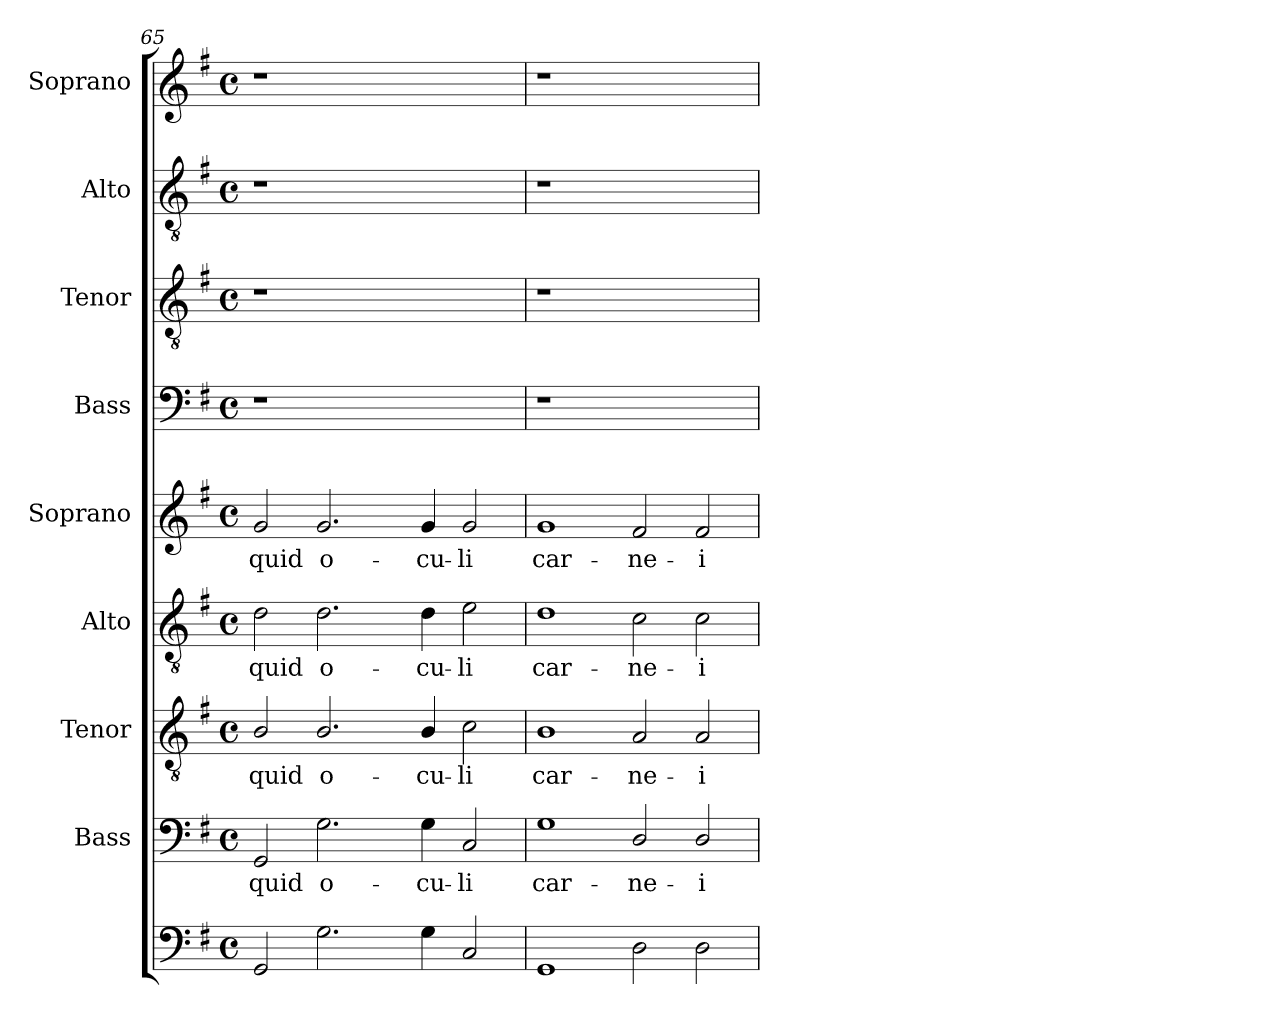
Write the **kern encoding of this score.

**kern	**kern	**text	**kern	**text	**kern	**text	**kern	**text	**kern	**kern	**kern	**kern
*part9	*part8	*part8	*part7	*part7	*part6	*part6	*part5	*part5	*part4	*part3	*part2	*part1
*staff9	*staff8	*staff8	*staff7	*staff7	*staff6	*staff6	*staff5	*staff5	*staff4	*staff3	*staff2	*staff1
*I""Violón y contrabajo"	*I"Bass	*	*I"Tenor	*	*I"Alto	*	*I"Soprano	*	*I"Bass	*I"Tenor	*I"Alto	*I"Soprano
*I'Cont.	*I'B.	*	*I'T.	*	*I'A.	*	*I'S.	*	*I'B.	*I'T.	*I'A.	*I'S.
*clefF4	*clefF4	*	*clefGv2	*	*clefGv2	*	*clefG2	*	*clefF4	*clefGv2	*clefGv2	*clefG2
*	*	*	*ITrd7c12	*	*ITrd7c12	*	*	*	*	*ITrd7c12	*ITrd7c12	*
*k[f#]	*k[f#]	*	*k[f#]	*	*k[f#]	*	*k[f#]	*	*k[f#]	*k[f#]	*k[f#]	*k[f#]
*G:	*G:	*	*G:	*	*G:	*	*G:	*	*G:	*G:	*G:	*G:
*M4/4	*M4/4	*	*M4/4	*	*M4/4	*	*M4/4	*	*M4/4	*M4/4	*M4/4	*M4/4
*met(c)	*met(c)	*	*met(c)	*	*met(c)	*	*met(c)	*	*met(c)	*met(c)	*met(c)	*met(c)
=65	=65	=65	=65	=65	=65	=65	=65	=65	=65	=65	=65	=65
!	!	!LO:LY:b:color=#000000	!	!	!	!	!	!	!	!	!	!
!	!	!	!	!LO:LY:b:color=#000000	!	!	!	!	!	!	!	!
!	!	!	!	!	!	!LO:LY:b:color=#000000	!	!	!	!	!	!
!	!	!	!	!	!	!	!	!LO:LY:b:color=#000000	!LO:N:vis=1	!LO:N:vis=1	!LO:N:vis=1	!LO:N:vis=1
2GGi/	2GGi/	-quid	2BBi/	-quid	2Di\	-quid	2gi/	-quid	1r	1r	1r	1r
!	!	!LO:LY:b:color=#000000	!	!	!	!	!	!	!	!	!	!
!	!	!	!	!LO:LY:b:color=#000000	!	!	!	!	!	!	!	!
!	!	!	!	!	!	!LO:LY:b:color=#000000	!	!	!	!	!	!
!	!	!	!	!	!	!	!	!LO:LY:b:color=#000000	!	!	!	!
2.Gi\	2.Gi\	o-	2.BBi/	o-	2.Di\	o-	2.gi/	o-	.	.	.	.
.	.	.	.	.	.	.	.	.	1ryy	1ryy	1ryy	1ryy
!	!	!LO:LY:b:color=#000000	!	!	!	!	!	!	!	!	!	!
!	!	!	!	!LO:LY:b:color=#000000	!	!	!	!	!	!	!	!
!	!	!	!	!	!	!LO:LY:b:color=#000000	!	!	!	!	!	!
!	!	!	!	!	!	!	!	!LO:LY:b:color=#000000	!	!	!	!
4Gi\	4Gi\	-cu-	4BBi/	-cu-	4Di\	-cu-	4gi/	-cu-	.	.	.	.
!	!	!LO:LY:b:color=#000000	!	!	!	!	!	!	!	!	!	!
!	!	!	!	!LO:LY:b:color=#000000	!	!	!	!	!	!	!	!
!	!	!	!	!	!	!LO:LY:b:color=#000000	!	!	!	!	!	!
!	!	!	!	!	!	!	!	!LO:LY:b:color=#000000	!	!	!	!
2Ci/	2Ci/	-li	2Ci\	-li	2Ei\	-li	2gi/	-li	.	.	.	.
=66	=66	=66	=66	=66	=66	=66	=66	=66	=66	=66	=66	=66
!	!	!LO:LY:b:color=#000000	!	!	!	!	!	!	!	!	!	!
!	!	!	!	!LO:LY:b:color=#000000	!	!	!	!	!	!	!	!
!	!	!	!	!	!	!LO:LY:b:color=#000000	!	!	!	!	!	!
!	!	!	!	!	!	!	!	!LO:LY:b:color=#000000	!LO:N:vis=1	!LO:N:vis=1	!LO:N:vis=1	!LO:N:vis=1
1GGi	1Gi	car-	1BBi	car-	1Di	car-	1gi	car-	1r	1r	1r	1r
!	!	!LO:LY:b:color=#000000	!	!	!	!	!	!	!	!	!	!
!	!	!	!	!LO:LY:b:color=#000000	!	!	!	!	!	!	!	!
!	!	!	!	!	!	!LO:LY:b:color=#000000	!	!	!	!	!	!
!	!	!	!	!	!	!	!	!LO:LY:b:color=#000000	!	!	!	!
2Di\	2Di/	-ne-	2AAi/	-ne-	2Ci\	-ne-	2f#i/	-ne-	1ryy	1ryy	1ryy	1ryy
!	!	!LO:LY:b:color=#000000	!	!	!	!	!	!	!	!	!	!
!	!	!	!	!LO:LY:b:color=#000000	!	!	!	!	!	!	!	!
!	!	!	!	!	!	!LO:LY:b:color=#000000	!	!	!	!	!	!
!	!	!	!	!	!	!	!	!LO:LY:b:color=#000000	!	!	!	!
2Di\	2Di/	-i	2AAi/	-i	2Ci\	-i	2f#i/	-i	.	.	.	.
=	=	=	=	=	=	=	=	=	=	=	=	=
*-	*-	*-	*-	*-	*-	*-	*-	*-	*-	*-	*-	*-
